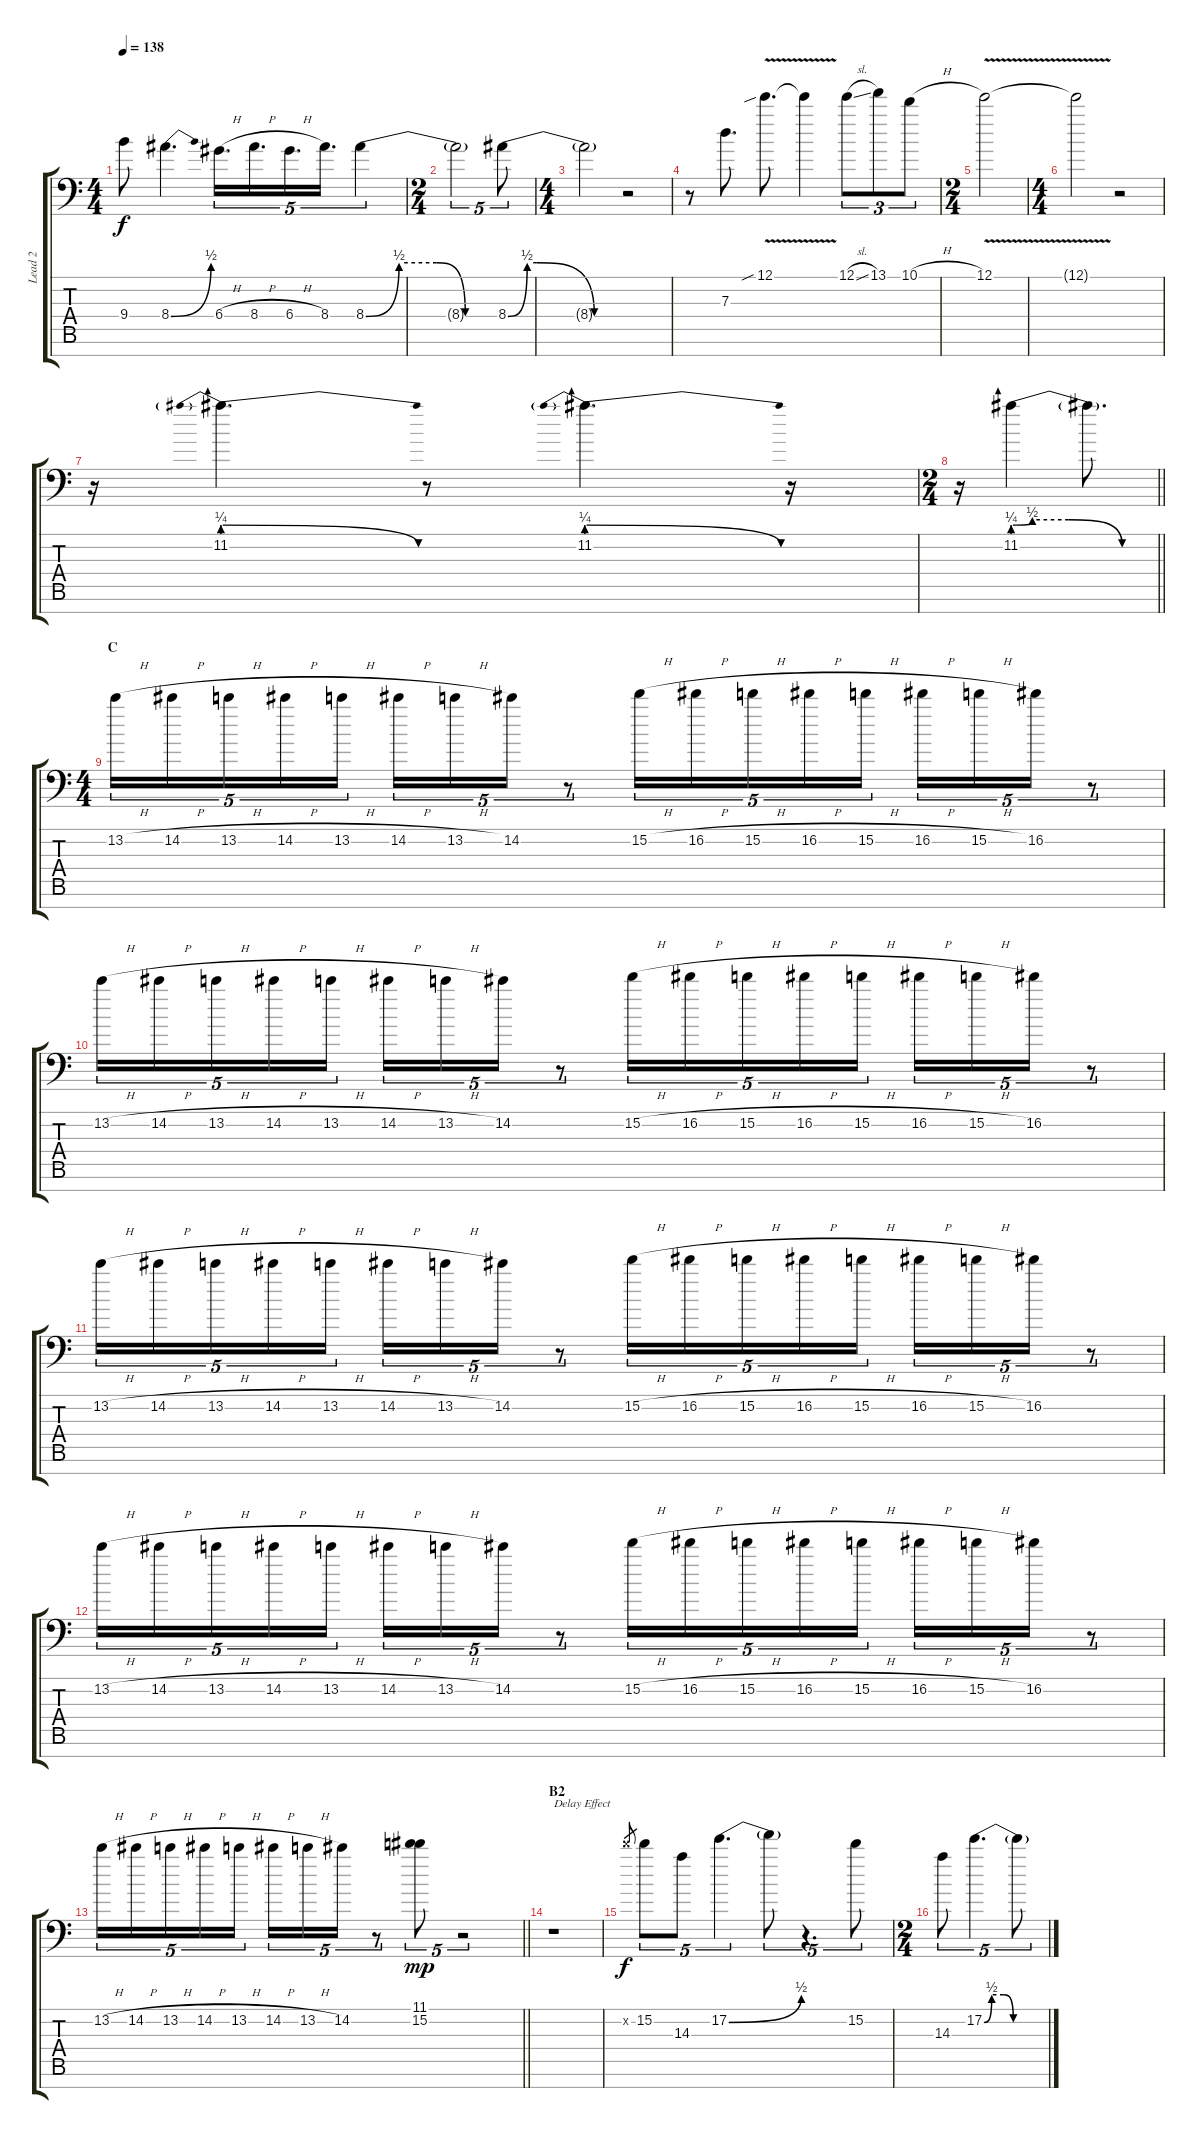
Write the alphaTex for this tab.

\track ("Lead 2" "Lead 2") {instrument distortionguitar}
\staff {score tabs}
\tuning (E4 B3 G3 D3 A2 E2 A1) {hide}
\ts (4 4)
\tempo 138
\clef f4
\ks c
9.4.8{dy f} 8.4{be (bend 0 0 60 2)}.4{d} 6.4{h}.16{d tu (5 4)} 8.4{h}.16{d tu (5 4)} 6.4{h}.16{d tu (5 4)} 8.4.16{d tu (5 4)} 8.4{be (custom 0 0 15 2 32 2 45 0 60 0)}.4{tu (5 4)} |
\ts (2 4)
8.4{t}.2{tu (5 4)} 8.4{be (custom 0 0 10 2 15 2 45 0 60 0)}.8{tu (5 4)} |
\ts (4 4)
8.4{t}.2 r.2 |
r.8 7.3.8{d} 12.1{v sib}.8{d} 12.1{t}.4 12.1{sl}.8{tu (3 2)} 13.1.8{tu (3 2)} 10.1{h}.8{tu (3 2)} |
\ts (2 4)
12.1{v}.2 |
\ts (4 4)
12.1{t}.2 r.2 |
r.16 11.2{be (prebendrelease 0 1 60 0)}.4{d} r.8 11.2{be (prebendrelease 0 1 60 0)}.4{d} r.16 |
\ts (2 4)
\barLineRight lightlight
r.16 11.2{be (custom 0 1 8 2 23 2 45 0 60 0)}.4 11.2{t}.8{d} |
\ts (4 4)
\section ("" "C")
13.2{h}.16{tu (5 4) volume 13 balance 15} 14.2{h}.16{tu (5 4)} 13.2{h}.16{tu (5 4)} 14.2{h}.16{tu (5 4)} 13.2{h}.16{tu (5 4)} 14.2{h}.16{tu (5 4)} 13.2{h}.16{tu (5 4)} 14.2.16{tu (5 4)} r.8{tu (5 4)} 15.2{h}.16{tu (5 4)} 16.2{h}.16{tu (5 4)} 15.2{h}.16{tu (5 4)} 16.2{h}.16{tu (5 4)} 15.2{h}.16{tu (5 4)} 16.2{h}.16{tu (5 4)} 15.2{h}.16{tu (5 4)} 16.2.16{tu (5 4)} r.8{tu (5 4)} |
13.2{h}.16{tu (5 4)} 14.2{h}.16{tu (5 4)} 13.2{h}.16{tu (5 4)} 14.2{h}.16{tu (5 4)} 13.2{h}.16{tu (5 4)} 14.2{h}.16{tu (5 4)} 13.2{h}.16{tu (5 4)} 14.2.16{tu (5 4)} r.8{tu (5 4)} 15.2{h}.16{tu (5 4)} 16.2{h}.16{tu (5 4)} 15.2{h}.16{tu (5 4)} 16.2{h}.16{tu (5 4)} 15.2{h}.16{tu (5 4)} 16.2{h}.16{tu (5 4)} 15.2{h}.16{tu (5 4)} 16.2.16{tu (5 4)} r.8{tu (5 4)} |
13.2{h}.16{tu (5 4)} 14.2{h}.16{tu (5 4)} 13.2{h}.16{tu (5 4)} 14.2{h}.16{tu (5 4)} 13.2{h}.16{tu (5 4)} 14.2{h}.16{tu (5 4)} 13.2{h}.16{tu (5 4)} 14.2.16{tu (5 4)} r.8{tu (5 4)} 15.2{h}.16{tu (5 4)} 16.2{h}.16{tu (5 4)} 15.2{h}.16{tu (5 4)} 16.2{h}.16{tu (5 4)} 15.2{h}.16{tu (5 4)} 16.2{h}.16{tu (5 4)} 15.2{h}.16{tu (5 4)} 16.2.16{tu (5 4)} r.8{tu (5 4)} |
13.2{h}.16{tu (5 4)} 14.2{h}.16{tu (5 4)} 13.2{h}.16{tu (5 4)} 14.2{h}.16{tu (5 4)} 13.2{h}.16{tu (5 4)} 14.2{h}.16{tu (5 4)} 13.2{h}.16{tu (5 4)} 14.2.16{tu (5 4)} r.8{tu (5 4)} 15.2{h}.16{tu (5 4)} 16.2{h}.16{tu (5 4)} 15.2{h}.16{tu (5 4)} 16.2{h}.16{tu (5 4)} 15.2{h}.16{tu (5 4)} 16.2{h}.16{tu (5 4)} 15.2{h}.16{tu (5 4)} 16.2.16{tu (5 4)} r.8{tu (5 4)} |
\barLineRight lightlight
13.2{h}.16{tu (5 4)} 14.2{h}.16{tu (5 4)} 13.2{h}.16{tu (5 4)} 14.2{h}.16{tu (5 4)} 13.2{h}.16{tu (5 4)} 14.2{h}.16{tu (5 4)} 13.2{h}.16{tu (5 4)} 14.2.16{tu (5 4)} r.8{tu (5 4)} (11.1 15.2).8{tu (5 4) dy mp} r.2{tu (5 4)} |
\section ("" "B2")
r.1{txt "Delay Effect" volume 9 balance 6} |
15.2{x}.8{gr dy f} 15.2.8{tu (5 4)} 14.3.8{tu (5 4)} 17.2{be (bend 0 0 60 2)}.4{d tu (5 4)} 17.2{t}.8{tu (5 4)} r.4{d tu (5 4)} 15.2.8{tu (5 4)} |
\ts (2 4)
14.3.8{tu (5 4)} 17.2{be (custom 0 0 7 2 18 2 27 0 60 0)}.4{d tu (5 4)} 17.2{t}.8{tu (5 4)}
